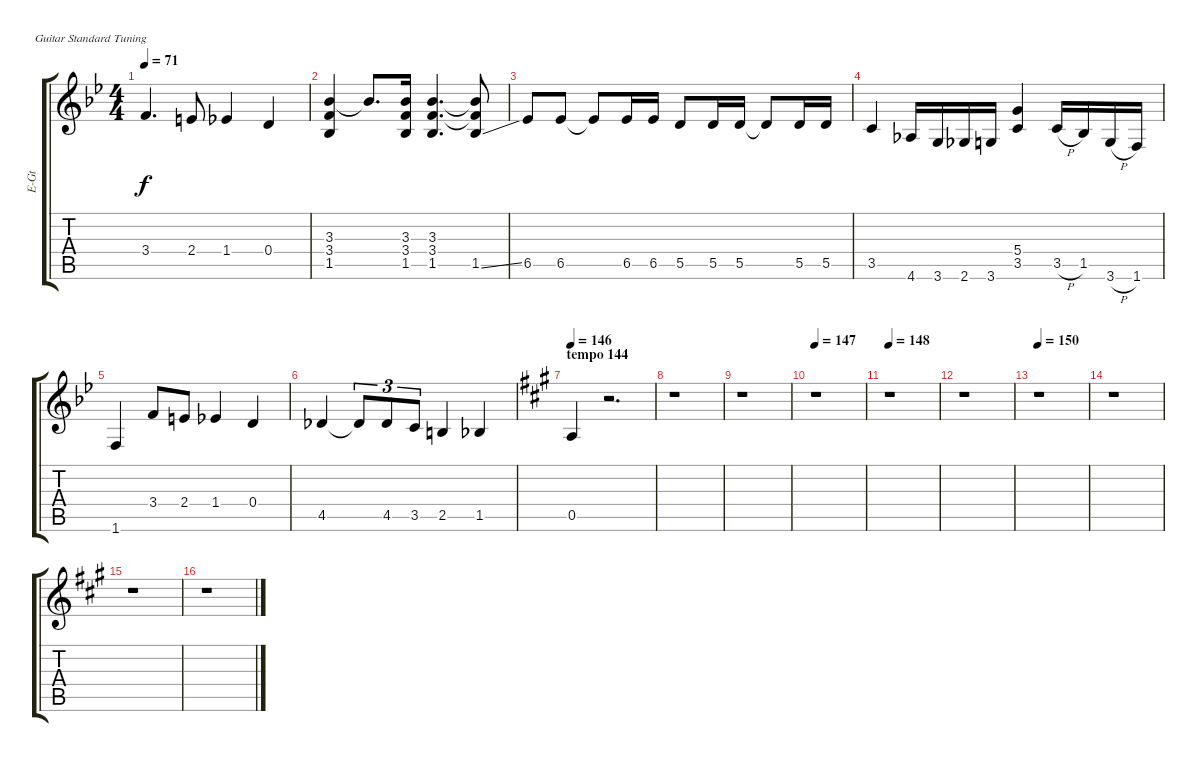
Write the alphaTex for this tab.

\bracketExtendMode groupsimilarinstruments
\otherSystemsTrackNameOrientation horizontal
\track ("Gtr 2" "E-Gt") {instrument distortionguitar}
\staff {score tabs}
\tuning (E4 B3 G3 D3 A2 E2)
\ts (4 4)
\tempo 71
\clef g2
\ks bb
3.4{acc forcenatural}.4{d dy f beam Up} 2.4{acc forcenatural}.8{beam Up} 1.4{acc b}.4{beam Up} 0.4{acc forcenatural}.4{beam Up} |
(3.3{acc b} 3.4{acc forcenatural} 1.5{acc b}).4{beam Up} 3.3{t acc b}.8{d beam Up} (3.3{acc b} 3.4{acc forcenatural} 1.5{acc b}).16{beam Up} (3.3{acc b} 3.4{acc forcenatural} 1.5{acc b}).4{d beam Up} (3.3{t acc b} 3.4{t acc forcenatural} 1.5{ss acc b}).8{beam Up} |
6.5{acc b}.8{beam Up} 6.5{acc b}.8{beam Up} 6.5{t acc b}.8{beam Up} 6.5{acc b}.16{beam Up} 6.5{acc b}.16{beam Up} 5.5{acc forcenatural}.8{beam Up} 5.5{acc forcenatural}.16{beam Up} 5.5{acc forcenatural}.16{beam Up} 5.5{t acc forcenatural}.8{beam Up} 5.5{acc forcenatural}.16{beam Up} 5.5{acc forcenatural}.16{beam Up} |
3.5{acc forcenatural}.4{beam Up} 4.6{acc b}.16{beam Up} 3.6{acc forcenatural}.16{beam Up} 2.6{acc b}.16{beam Up} 3.6{acc forcenatural}.16{beam Up} (5.4{acc forcenatural} 3.5{acc forcenatural}).4{beam Up} 3.5{h acc forcenatural}.16{beam Up} 1.5{acc b}.16{beam Up} 3.6{h acc forcenatural}.16{beam Up} 1.6{acc forcenatural}.16{beam Up} |
1.6{acc forcenatural}.4{beam Up} 3.4{acc forcenatural}.8{beam Up} 2.4{acc forcenatural}.8{beam Up} 1.4{acc b}.4{beam Up} 0.4{acc forcenatural}.4{beam Up} |
4.5{acc b}.4{beam Up} 4.5{t acc b}.8{tu (3 2) beam Up} 4.5{acc b}.8{tu (3 2) beam Up} 3.5{acc forcenatural}.8{tu (3 2) beam Up} 2.5{acc forcenatural}.4{beam Up} 1.5{acc b}.4{beam Up} |
\section ("" "tempo 144")
\tempo 146
\ks a
0.5{acc forcenatural}.4{beam Up} r.2{d beam Up} |
r.1{beam Down} |
r.1{beam Down} |
\tempo 147
r.1{beam Down} |
\tempo 148
r.1{beam Down} |
r.1{beam Down} |
\tempo 150
r.1{beam Down} |
r.1{beam Down} |
r.1{beam Down} |
r.1{beam Down}
